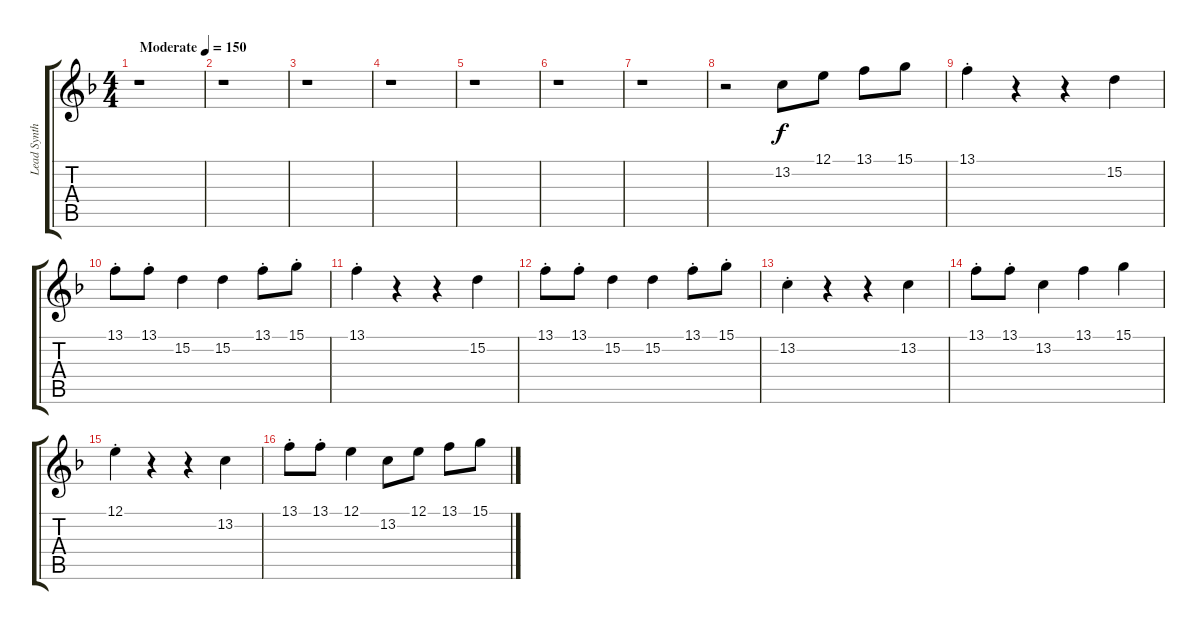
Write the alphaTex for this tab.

\track ("Lead Synth" "Lead Synth") {instrument lead1square}
\staff {score tabs}
\tuning (E4 B3 G3 D3 A2 E2) {hide}
\ts (4 4)
\tempo (150 "Moderate")
\clef g2
\ks f
r.1{dy f instrument lead1square} |
r.1 |
r.1 |
r.1 |
r.1 |
r.1 |
r.1 |
r.2 13.2.8 12.1.8 13.1.8 15.1.8 |
13.1{st}.4 r.4 r.4 15.2.4 |
13.1{st}.8 13.1{st}.8 15.2.4 15.2.4 13.1{st}.8 15.1{st}.8 |
13.1{st}.4 r.4 r.4 15.2.4 |
13.1{st}.8 13.1{st}.8 15.2.4 15.2.4 13.1{st}.8 15.1{st}.8 |
13.2{st}.4 r.4 r.4 13.2.4 |
13.1{st}.8 13.1{st}.8 13.2.4 13.1.4 15.1.4 |
12.1{st}.4 r.4 r.4 13.2.4 |
13.1{st}.8 13.1{st}.8 12.1.4 13.2.8 12.1.8 13.1.8 15.1.8
